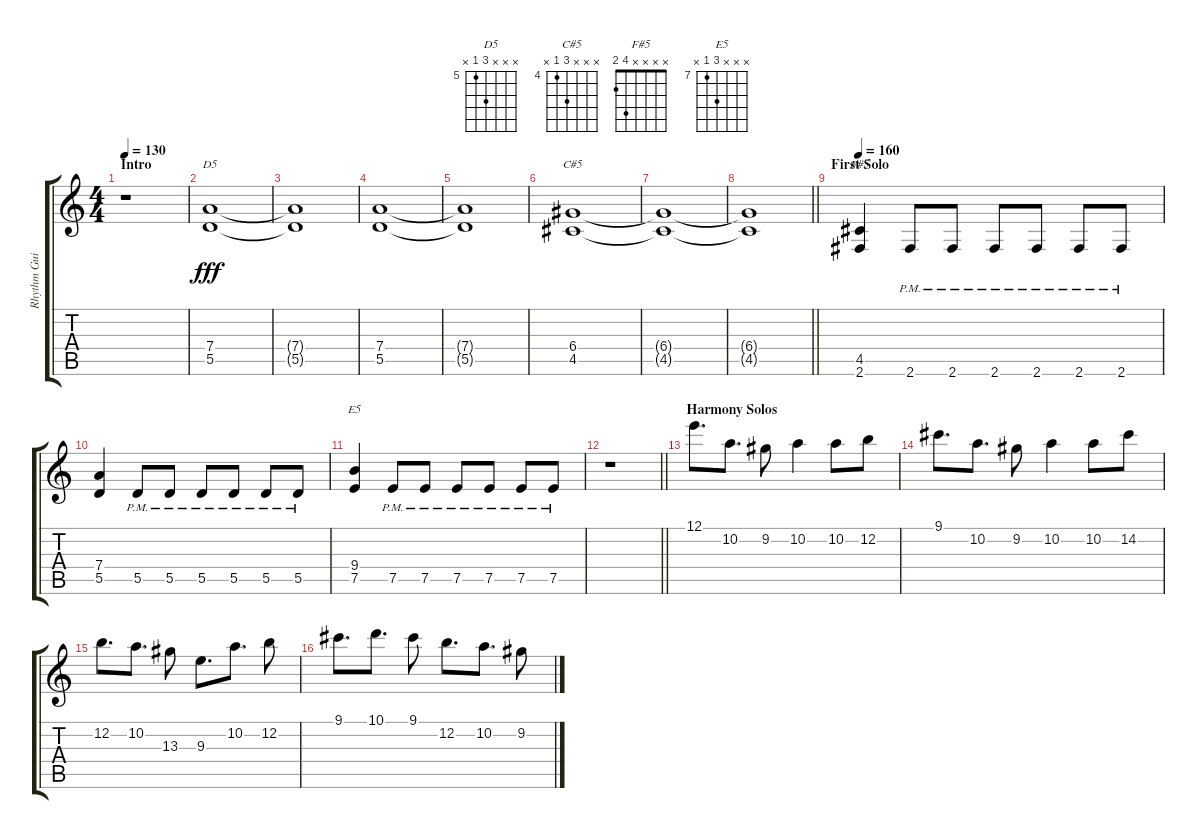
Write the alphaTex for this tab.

\track ("Rhythm Guitar" "Rhythm Gui") {instrument distortionguitar}
\staff {score tabs}
\tuning (E4 B3 G3 D3 A2 E2) {hide}
\chord ("D5" x x x 7 5 x) {firstfret 5}
\chord ("C#5" x x x 6 4 x) {firstfret 4}
\chord ("F#5" x x x x 4 2)
\chord ("E5" x x x 9 7 x) {firstfret 7}
\ts (4 4)
\section ("" "Intro")
\tempo 130
\clef g2
\ks c
r.1{dy fff instrument distortionguitar} |
(7.4 5.5).1{ch "D5"} |
(7.4{t} 5.5{t}).1 |
(7.4 5.5).1 |
(7.4{t} 5.5{t}).1 |
(6.4 4.5).1{ch "C#5"} |
(6.4{t} 4.5{t}).1 |
\barLineRight lightlight
(6.4{t} 4.5{t}).1 |
\section ("" "First Solo")
\tempo 160
(4.5 2.6).4{ch "F#5"} 2.6{pm}.8 2.6{pm}.8 2.6{pm}.8 2.6{pm}.8 2.6{pm}.8 2.6{pm}.8 |
(7.4 5.5).4 5.5{pm}.8 5.5{pm}.8 5.5{pm}.8 5.5{pm}.8 5.5{pm}.8 5.5{pm}.8 |
(9.4 7.5).4{ch "E5"} 7.5{pm}.8 7.5{pm}.8 7.5{pm}.8 7.5{pm}.8 7.5{pm}.8 7.5{pm}.8 |
\barLineRight lightlight
r.1 |
\section ("" "Harmony Solos")
12.1.8{d} 10.2.8{d} 9.2.8 10.2.4 10.2.8 12.2.8 |
9.1.8{d} 10.2.8{d} 9.2.8 10.2.4 10.2.8 14.2.8 |
12.2.8{d} 10.2.8{d} 13.3.8 9.3.8{d} 10.2.8{d} 12.2.8 |
9.1.8{d} 10.1.8{d} 9.1.8 12.2.8{d} 10.2.8{d} 9.2.8
